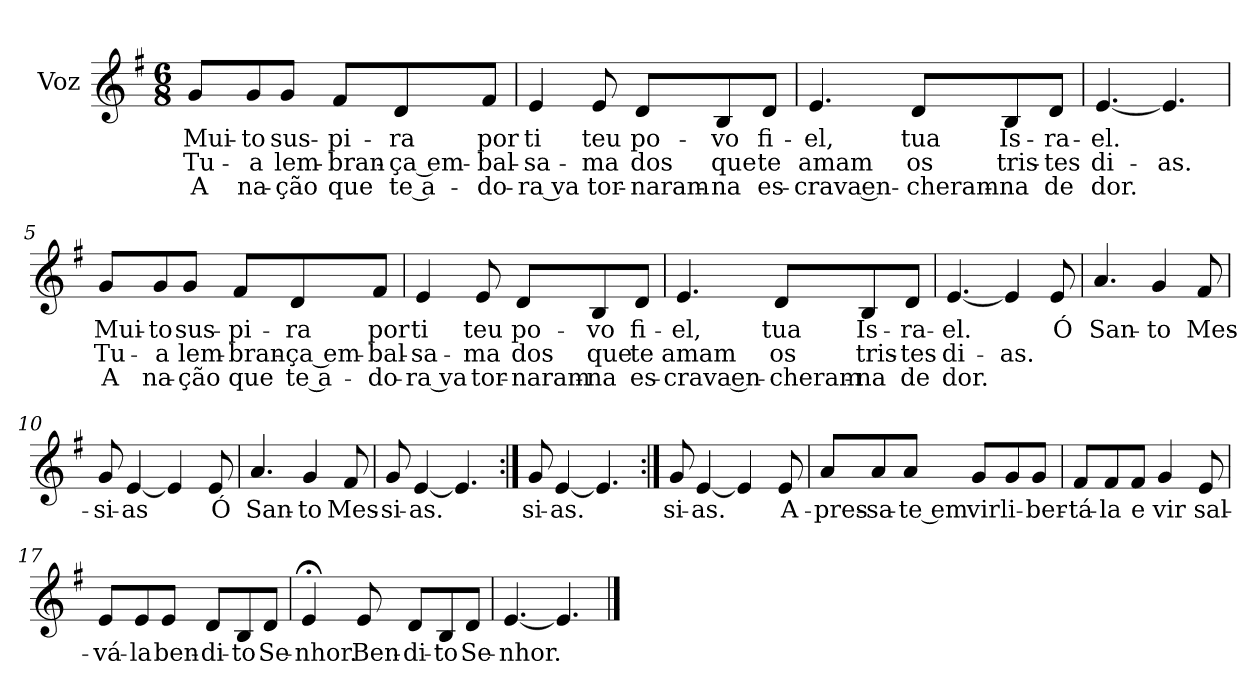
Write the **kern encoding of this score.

**kern	**text	**text	**text
*part1	*part1	*part1	*part1
*staff1	*staff1	*staff1	*staff1
*I"Voz	*	*	*
*I'Vo.	*	*	*
*clefG2	*	*	*
*k[f#]	*	*	*
*M6/8	*	*	*
*MM80	*	*	*
=1	=1	=1	=1
!	!LO:LY:b	!LO:LY:b	!LO:LY:b
8g/L	Mui-	Tu-	A
!	!LO:LY:b	!LO:LY:b	!LO:LY:b
8g/	-to	-a	na-
!	!LO:LY:b	!LO:LY:b	!LO:LY:b
8g/J	sus-	lem-	-ção
!	!LO:LY:b	!LO:LY:b	!LO:LY:b
8f#/L	-pi-	-bran-	que
!	!LO:LY:b	!LO:LY:b	!LO:LY:b
8d/	-ra	-ça em-	te a-
!	!LO:LY:b	!LO:LY:b	!LO:LY:b
8f#/J	por	-bal-	-do-
=2	=2	=2	=2
!	!LO:LY:b	!LO:LY:b	!LO:LY:b
4e/	ti	-sa-	-ra va
!	!LO:LY:b	!LO:LY:b	!LO:LY:b
8e/	teu	-ma	tor-
!	!LO:LY:b	!LO:LY:b	!LO:LY:b
8d/L	po-	dos	-naram-
!	!LO:LY:b	!LO:LY:b	!LO:LY:b
8B/	-vo	que	-na
!	!LO:LY:b	!LO:LY:b	!LO:LY:b
8d/J	fi-	te	es-
=3	=3	=3	=3
!	!LO:LY:b	!LO:LY:b	!LO:LY:b
4.e/	-el,	amam	-crava en-
!	!LO:LY:b	!LO:LY:b	!LO:LY:b
8d/L	tua	os	-cheram-
!	!LO:LY:b	!LO:LY:b	!LO:LY:b
8B/	Is-	tris-	-na
!	!LO:LY:b	!LO:LY:b	!LO:LY:b
8d/J	-ra-	-tes	de
=4	=4	=4	=4
!	!LO:LY:b	!LO:LY:b	!LO:LY:b
[4.e/	-el.	di-	dor.
!	!	!LO:LY:b	!
4.e/]	.	-as.	.
!!LO:LB:g=z
=5	=5	=5	=5
!	!LO:LY:b	!LO:LY:b	!LO:LY:b
8g/L	Mui-	Tu-	A
!	!LO:LY:b	!LO:LY:b	!LO:LY:b
8g/	-to	-a	na-
!	!LO:LY:b	!LO:LY:b	!LO:LY:b
8g/J	sus-	lem-	-ção
!	!LO:LY:b	!LO:LY:b	!LO:LY:b
8f#/L	-pi-	-bran-	que
!	!LO:LY:b	!LO:LY:b	!LO:LY:b
8d/	-ra	-ça em-	te a-
!	!LO:LY:b	!LO:LY:b	!LO:LY:b
8f#/J	por	-bal-	-do-
=6	=6	=6	=6
!	!LO:LY:b	!LO:LY:b	!LO:LY:b
4e/	ti	-sa-	-ra va
!	!LO:LY:b	!LO:LY:b	!LO:LY:b
8e/	teu	-ma	tor-
!	!LO:LY:b	!LO:LY:b	!LO:LY:b
8d/L	po-	dos	-naram-
!	!LO:LY:b	!LO:LY:b	!LO:LY:b
8B/	-vo	que	-na
!	!LO:LY:b	!LO:LY:b	!LO:LY:b
8d/J	fi-	te	es-
=7	=7	=7	=7
!	!LO:LY:b	!LO:LY:b	!LO:LY:b
4.e/	-el,	amam	-crava en-
!	!LO:LY:b	!LO:LY:b	!LO:LY:b
8d/L	tua	os	-cheram-
!	!LO:LY:b	!LO:LY:b	!LO:LY:b
8B/	Is-	tris-	-na
!	!LO:LY:b	!LO:LY:b	!LO:LY:b
8d/J	-ra-	-tes	de
=8	=8	=8	=8
!	!LO:LY:b	!LO:LY:b	!LO:LY:b
[4.e/	-el.	di-	dor.
!	!	!LO:LY:b	!
4e/]	.	-as.	.
!	!LO:LY:b	!	!
8e/	Ó	.	.
!!LO:LB:g=z
=9	=9	=9	=9
!	!LO:LY:b	!	!
4.a/	San-	.	.
!	!LO:LY:b	!	!
4g/	-to	.	.
!	!LO:LY:b	!	!
8f#/	Mes-	.	.
=10	=10	=10	=10
!	!LO:LY:b	!	!
8g/	-si-	.	.
!	!LO:LY:b	!	!
[4e/	-as	.	.
4e/]	.	.	.
!	!LO:LY:b	!	!
8e/	Ó	.	.
=11	=11	=11	=11
!	!LO:LY:b	!	!
4.a/	San-	.	.
!	!LO:LY:b	!	!
4g/	-to	.	.
!	!LO:LY:b	!	!
8f#/	Mes-	.	.
=12	=12	=12	=12
!	!LO:LY:b	!	!
8g/	-si-	.	.
!	!LO:LY:b	!	!
[4e/	-as.	.	.
4.e/]	.	.	.
!!LO:LB:g=z
=13:|!	=13:|!	=13:|!	=13:|!
!	!LO:LY:b	!	!
8g/	-si-	.	.
!	!LO:LY:b	!	!
[4e/	-as.	.	.
4.e/]	.	.	.
=14:|!	=14:|!	=14:|!	=14:|!
!	!LO:LY:b	!	!
8g/	si-	.	.
!	!LO:LY:b	!	!
[4e/	-as.	.	.
4e/]	.	.	.
!	!LO:LY:b	!	!
8e/	A-	.	.
=15	=15	=15	=15
!	!LO:LY:b	!	!
8a/L	-pres-	.	.
!	!LO:LY:b	!	!
8a/	-sa-	.	.
!	!LO:LY:b	!	!
8a/J	-te em	.	.
!	!LO:LY:b	!	!
8g/L	vir	.	.
!	!LO:LY:b	!	!
8g/	li-	.	.
!	!LO:LY:b	!	!
8g/J	-ber-	.	.
=16	=16	=16	=16
!	!LO:LY:b	!	!
8f#/L	-tá-	.	.
!	!LO:LY:b	!	!
8f#/	-la	.	.
!	!LO:LY:b	!	!
8f#/J	e	.	.
!	!LO:LY:b	!	!
4g/	vir	.	.
!	!LO:LY:b	!	!
8e/	sal-	.	.
=17	=17	=17	=17
!	!LO:LY:b	!	!
8e/L	-vá-	.	.
!	!LO:LY:b	!	!
8e/	-la	.	.
!	!LO:LY:b	!	!
8e/J	ben-	.	.
!	!LO:LY:b	!	!
8d/L	-di-	.	.
!	!LO:LY:b	!	!
8B/	-to	.	.
!	!LO:LY:b	!	!
8d/J	Se-	.	.
!!LO:LB:g=z
=18	=18	=18	=18
!	!LO:LY:b	!	!
4e;</	-nhor.	.	.
!	!LO:LY:b	!	!
8e/	Ben-	.	.
!	!LO:LY:b	!	!
8d/L	-di-	.	.
!	!LO:LY:b	!	!
8B/	-to	.	.
!	!LO:LY:b	!	!
8d/J	Se-	.	.
=19	=19	=19	=19
!	!LO:LY:b	!	!
[4.e/	-nhor.	.	.
4.e/]	.	.	.
==	==	==	==
*-	*-	*-	*-
